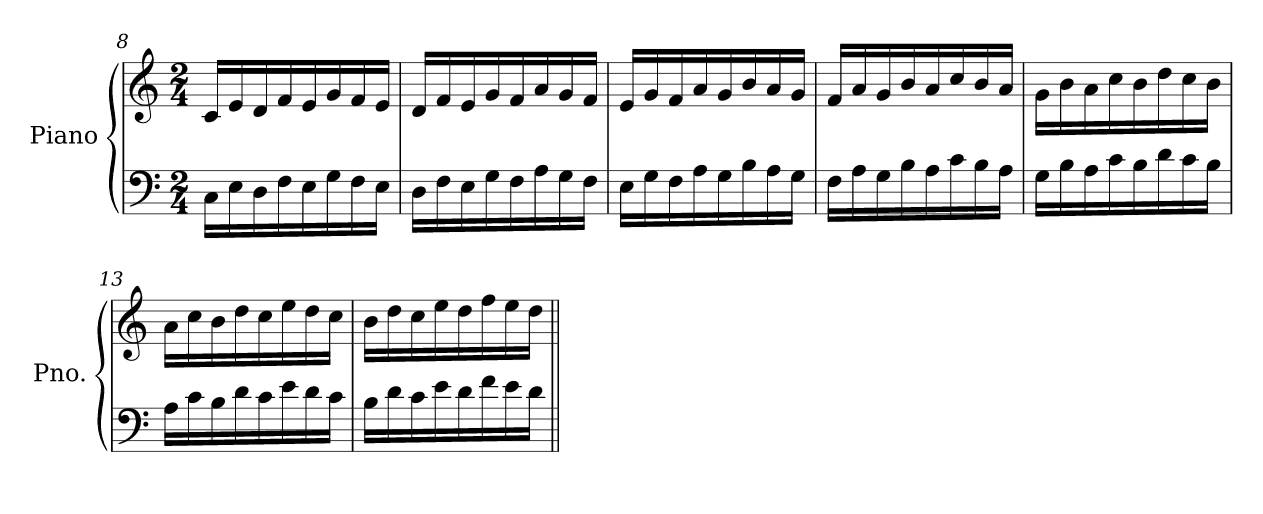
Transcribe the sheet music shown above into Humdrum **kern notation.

**kern	**kern
*part1	*part1
*staff2	*staff1
*I"Piano	*
*I'Pno.	*
*clefF4	*clefG2
*k[]	*k[]
*M2/4	*M2/4
=8	=8
16C\LL	16c/LL
16E\	16e/
16D\	16d/
16F\	16f/
16E\	16e/
16G\	16g/
16F\	16f/
16E\JJ	16e/JJ
=9	=9
16D\LL	16d/LL
16F\	16f/
16E\	16e/
16G\	16g/
16F\	16f/
16A\	16a/
16G\	16g/
16F\JJ	16f/JJ
=10	=10
16E\LL	16e/LL
16G\	16g/
16F\	16f/
16A\	16a/
16G\	16g/
16B\	16b/
16A\	16a/
16G\JJ	16g/JJ
=11	=11
16F\LL	16f/LL
16A\	16a/
16G\	16g/
16B\	16b/
16A\	16a/
16c\	16cc/
16B\	16b/
16A\JJ	16a/JJ
!!LO:LB:g=z
=12	=12
16G\LL	16g\LL
16B\	16b\
16A\	16a\
16c\	16cc\
16B\	16b\
16d\	16dd\
16c\	16cc\
16B\JJ	16b\JJ
=13	=13
16A\LL	16a\LL
16c\	16cc\
16B\	16b\
16d\	16dd\
16c\	16cc\
16e\	16ee\
16d\	16dd\
16c\JJ	16cc\JJ
=14	=14
16B\LL	16b\LL
16d\	16dd\
16c\	16cc\
16e\	16ee\
16d\	16dd\
16f\	16ff\
16e\	16ee\
16d\JJ	16dd\JJ
=||	=||
*-	*-
